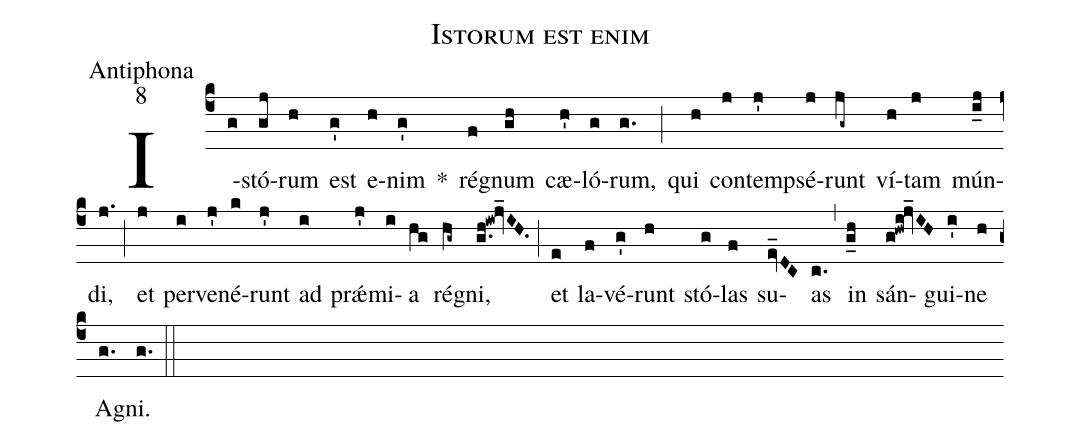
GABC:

name:Istorum est enim;
office-part:Antiphona;
mode:8;
%%
(c4) I(g)stó(gj)rum(h) est(g') e(h)nim(g') *() ré(f)gnum(gh) cæ(h')ló(g)rum,(g.) (;) qui(h) con(j)tem(j')psé(j)runt(jg~) ví(h)tam(j) mún(i_j)di,(j.) (;) et(j) per(i)ve(j')né(k)runt(j') ad(i) prǽ(j')mi(i)a(hg) ré(hg~)gni,(g.h!iw!jv_IH.) (;) et(e) la(f)vé(g')runt(h) stó(g)las(f) su(ev_DC)as(c.) (,) in(g_h) sán(g!hwi!jv_IH)gui(i')ne(h) A(g.)gni.(g.) (::)
